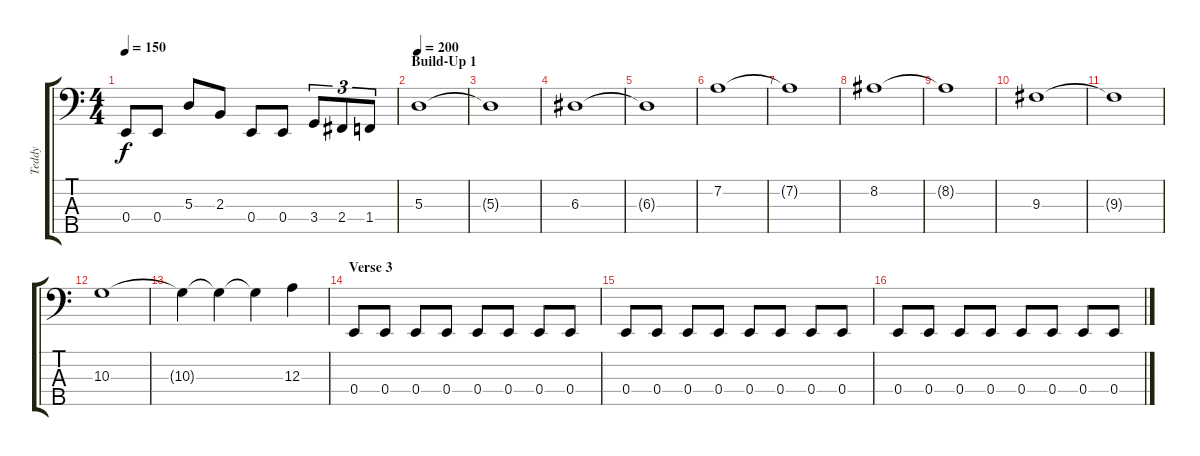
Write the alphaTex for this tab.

\track ("Teddy" "Teddy") {instrument electricbassfinger}
\staff {score tabs}
\tuning (G2 D2 A1 E1 B0) {hide}
\ts (4 4)
\tempo 150
\clef f4
\ks c
0.4.8{dy f} 0.4.8 5.3.8 2.3.8 0.4.8 0.4.8 3.4.8{tu (3 2)} 2.4.8{tu (3 2)} 1.4.8{tu (3 2)} |
\section ("" "Build-Up 1")
\tempo 200
5.3.1 |
5.3{t}.1 |
6.3.1 |
6.3{t}.1 |
7.2.1 |
7.2{t}.1 |
8.2.1 |
8.2{t}.1 |
9.3.1 |
9.3{t}.1 |
10.3.1 |
10.3{t}.4 10.3{t}.4 10.3{t}.4 12.3.4 |
\section ("" "Verse 3")
0.4.8 0.4.8 0.4.8 0.4.8 0.4.8 0.4.8 0.4.8 0.4.8 |
0.4.8 0.4.8 0.4.8 0.4.8 0.4.8 0.4.8 0.4.8 0.4.8 |
0.4.8 0.4.8 0.4.8 0.4.8 0.4.8 0.4.8 0.4.8 0.4.8
